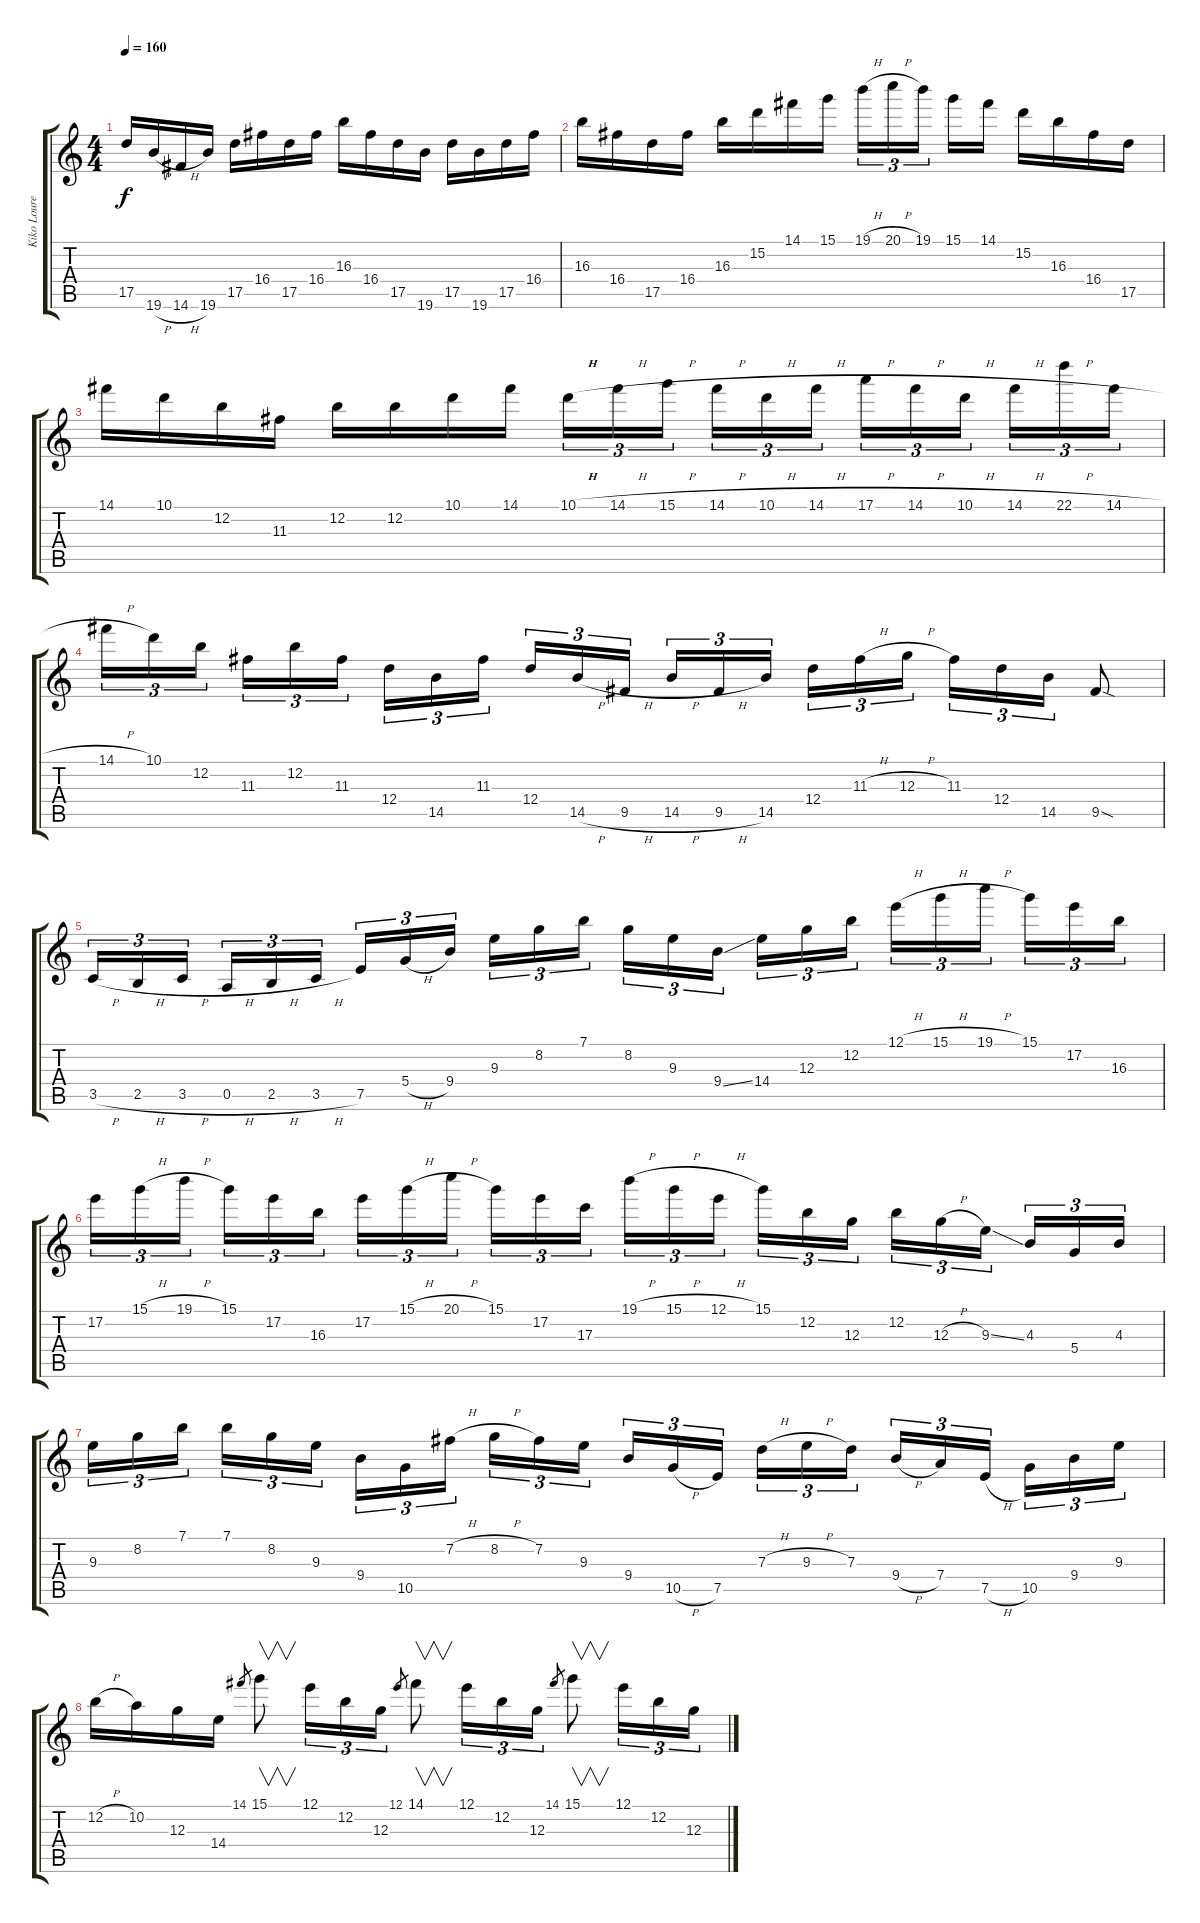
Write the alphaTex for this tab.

\track ("Kiko Loureiro" "Kiko Loure") {instrument overdrivenguitar}
\staff {score tabs}
\tuning (E4 B3 G3 D3 A2 E2) {hide}
\ts (4 4)
\tempo 160
\clef g2
\ks c
17.5.16{dy f} 19.6{h}.16 14.6{h}.16 19.6.16 17.5.16 16.4.16 17.5.16 16.4.16 16.3.16 16.4.16 17.5.16 19.6.16 17.5.16 19.6.16 17.5.16 16.4.16 |
16.3.16 16.4.16 17.5.16 16.4.16 16.3.16 15.2.16 14.1.16 15.1.16 19.1{h}.16{tu (3 2)} 20.1{h}.16{tu (3 2)} 19.1.16{tu (3 2)} 15.1.16 14.1.16 15.2.16 16.3.16 16.4.16 17.5.16 |
14.1.16 10.1.16 12.2.16 11.3.16 12.2.16 12.2.16 10.1.16 14.1.16 10.1{h}.16{tu (3 2)} 14.1{h}.16{tu (3 2)} 15.1{h}.16{tu (3 2)} 14.1{h}.16{tu (3 2)} 10.1{h}.16{tu (3 2)} 14.1{h}.16{tu (3 2)} 17.1{h}.16{tu (3 2)} 14.1{h}.16{tu (3 2)} 10.1{h}.16{tu (3 2)} 14.1{h}.16{tu (3 2)} 22.1{h}.16{tu (3 2)} 14.1{h}.16{tu (3 2)} |
14.1{h}.16{tu (3 2)} 10.1.16{tu (3 2)} 12.2.16{tu (3 2)} 11.3.16{tu (3 2)} 12.2.16{tu (3 2)} 11.3.16{tu (3 2)} 12.4.16{tu (3 2)} 14.5.16{tu (3 2)} 11.3.16{tu (3 2)} 12.4.16{tu (3 2)} 14.5{h}.16{tu (3 2)} 9.5{h}.16{tu (3 2)} 14.5{h}.16{tu (3 2)} 9.5{h}.16{tu (3 2)} 14.5.16{tu (3 2)} 12.4.16{tu (3 2)} 11.3{h}.16{tu (3 2)} 12.3{h}.16{tu (3 2)} 11.3.16{tu (3 2)} 12.4.16{tu (3 2)} 14.5.16{tu (3 2)} 9.5{sod}.8 |
3.5{h}.16{tu (3 2)} 2.5{h}.16{tu (3 2)} 3.5{h}.16{tu (3 2)} 0.5{h}.16{tu (3 2)} 2.5{h}.16{tu (3 2)} 3.5{h}.16{tu (3 2)} 7.5.16{tu (3 2)} 5.4{h}.16{tu (3 2)} 9.4.16{tu (3 2)} 9.3.16{tu (3 2)} 8.2.16{tu (3 2)} 7.1.16{tu (3 2)} 8.2.16{tu (3 2)} 9.3.16{tu (3 2)} 9.4{ss}.16{tu (3 2)} 14.4.16{tu (3 2)} 12.3.16{tu (3 2)} 12.2.16{tu (3 2)} 12.1{h}.16{tu (3 2)} 15.1{h}.16{tu (3 2)} 19.1{h}.16{tu (3 2)} 15.1.16{tu (3 2)} 17.2.16{tu (3 2)} 16.3.16{tu (3 2)} |
17.2.16{tu (3 2)} 15.1{h}.16{tu (3 2)} 19.1{h}.16{tu (3 2)} 15.1.16{tu (3 2)} 17.2.16{tu (3 2)} 16.3.16{tu (3 2)} 17.2.16{tu (3 2)} 15.1{h}.16{tu (3 2)} 20.1{h}.16{tu (3 2)} 15.1.16{tu (3 2)} 17.2.16{tu (3 2)} 17.3.16{tu (3 2)} 19.1{h}.16{tu (3 2)} 15.1{h}.16{tu (3 2)} 12.1{h}.16{tu (3 2)} 15.1.16{tu (3 2)} 12.2.16{tu (3 2)} 12.3.16{tu (3 2)} 12.2.16{tu (3 2)} 12.3{h}.16{tu (3 2)} 9.3{ss}.16{tu (3 2)} 4.3.16{tu (3 2)} 5.4.16{tu (3 2)} 4.3.16{tu (3 2)} |
9.3.16{tu (3 2)} 8.2.16{tu (3 2)} 7.1.16{tu (3 2)} 7.1.16{tu (3 2)} 8.2.16{tu (3 2)} 9.3.16{tu (3 2)} 9.4.16{tu (3 2)} 10.5.16{tu (3 2)} 7.2{h}.16{tu (3 2)} 8.2{h}.16{tu (3 2)} 7.2.16{tu (3 2)} 9.3.16{tu (3 2)} 9.4.16{tu (3 2)} 10.5{h}.16{tu (3 2)} 7.5.16{tu (3 2)} 7.3{h}.16{tu (3 2)} 9.3{h}.16{tu (3 2)} 7.3.16{tu (3 2)} 9.4{h}.16{tu (3 2)} 7.4.16{tu (3 2)} 7.5{h}.16{tu (3 2)} 10.5.16{tu (3 2)} 9.4.16{tu (3 2)} 9.3.16{tu (3 2)} |
12.2{h}.16 10.2.16 12.3.16 14.4.16 14.1.8{gr} 15.1.8{v} 12.1.16{tu (3 2)} 12.2.16{tu (3 2)} 12.3.16{tu (3 2)} 12.1.8{gr} 14.1.8{v} 12.1.16{tu (3 2)} 12.2.16{tu (3 2)} 12.3.16{tu (3 2)} 14.1.8{gr} 15.1.8{v} 12.1.16{tu (3 2)} 12.2.16{tu (3 2)} 12.3.16{tu (3 2)}
